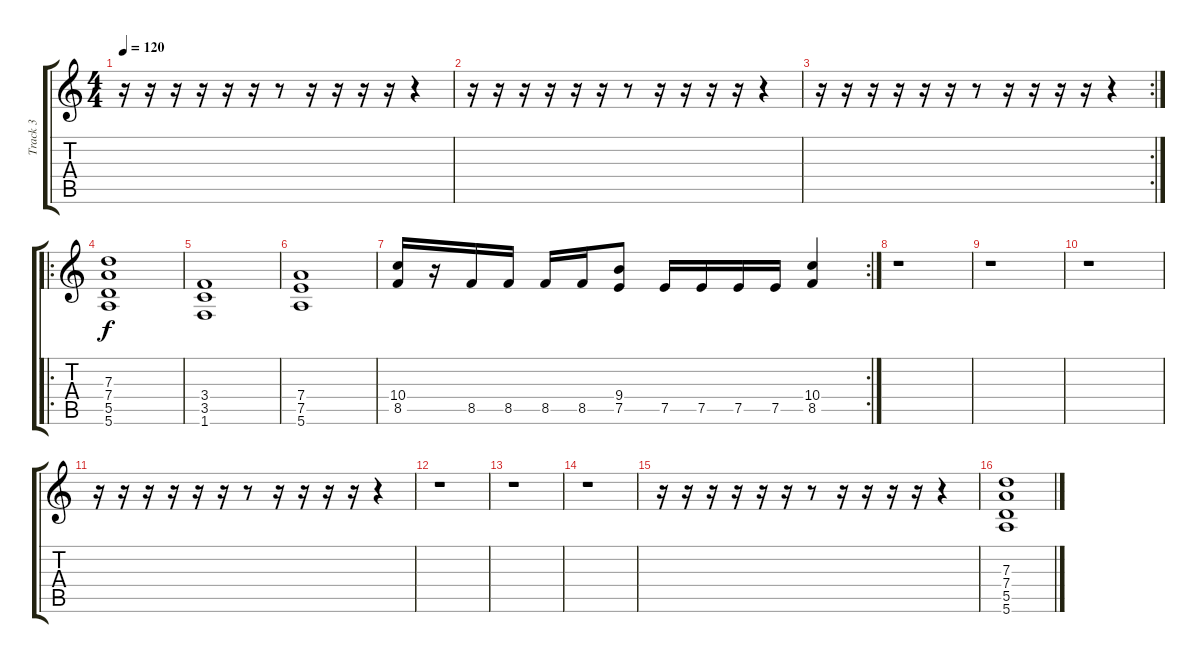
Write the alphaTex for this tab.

\track ("Track 3" "Track 3") {instrument distortionguitar}
\staff {score tabs}
\tuning (E4 B3 G3 D3 A2 E2) {hide}
\ts (4 4)
\tempo 120
\clef g2
\ks c
r.16{dy f} r.16 r.16 r.16 r.16 r.16 r.8 r.16 r.16 r.16 r.16 r.4 |
r.16 r.16 r.16 r.16 r.16 r.16 r.8 r.16 r.16 r.16 r.16 r.4 |
\rc 2
r.16 r.16 r.16 r.16 r.16 r.16 r.8 r.16 r.16 r.16 r.16 r.4 |
\ro
(7.3 7.4 5.5 5.6).1 |
(3.4 3.5 1.6).1 |
(7.4 7.5 5.6).1 |
\rc 2
(10.4 8.5).16 r.16 8.5.16 8.5.16 8.5.16 8.5.16 (9.4 7.5).8 7.5.16 7.5.16 7.5.16 7.5.16 (10.4 8.5).4 |
r.1 |
r.1 |
r.1 |
r.16 r.16 r.16 r.16 r.16 r.16 r.8 r.16 r.16 r.16 r.16 r.4 |
r.1 |
r.1 |
r.1 |
r.16 r.16 r.16 r.16 r.16 r.16 r.8 r.16 r.16 r.16 r.16 r.4 |
(7.3 7.4 5.5 5.6).1
